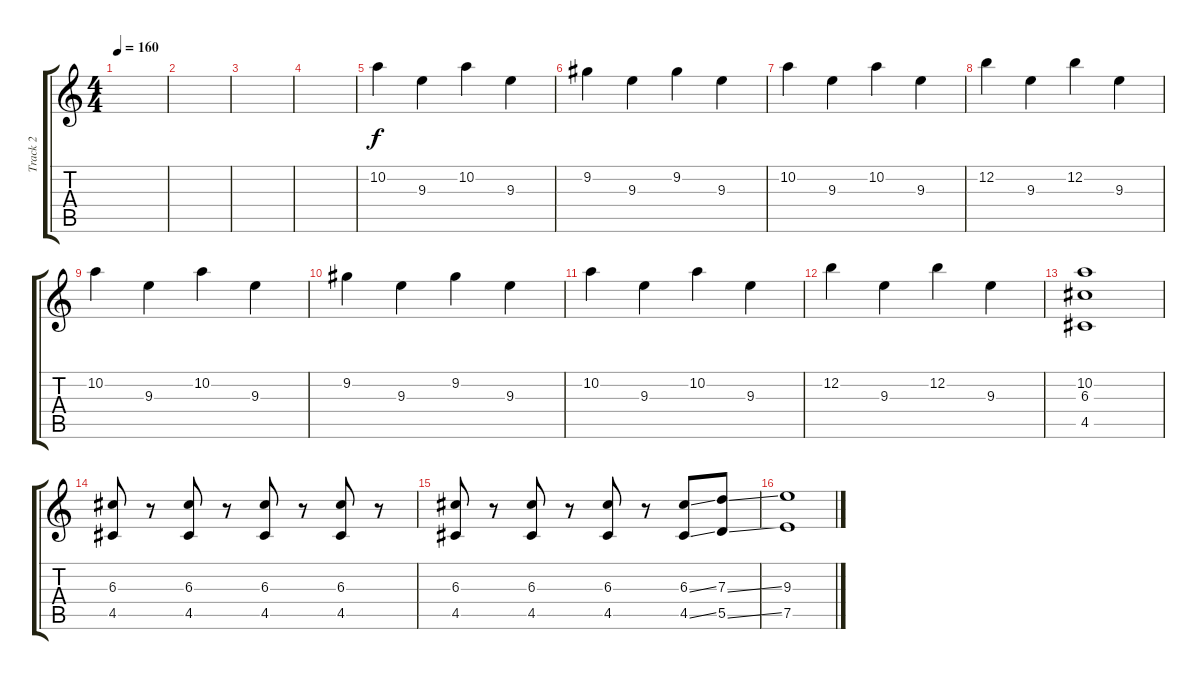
\track ("Track 2" "Track 2") {instrument distortionguitar}
\staff {score tabs}
\tuning (E4 B3 G3 D3 A2 E2) {hide}
\ts (4 4)
\tempo 160
\clef g2
\ks c
|
|
|
|
10.2.4 9.3.4 10.2.4 9.3.4 |
9.2.4 9.3.4 9.2.4 9.3.4 |
10.2.4 9.3.4 10.2.4 9.3.4 |
12.2.4 9.3.4 12.2.4 9.3.4 |
10.2.4 9.3.4 10.2.4 9.3.4 |
9.2.4 9.3.4 9.2.4 9.3.4 |
10.2.4 9.3.4 10.2.4 9.3.4 |
12.2.4 9.3.4 12.2.4 9.3.4 |
(10.2 6.3 4.5).1 |
(6.3 4.5).8 r.8 (6.3 4.5).8 r.8 (6.3 4.5).8 r.8 (6.3 4.5).8 r.8 |
(6.3 4.5).8 r.8 (6.3 4.5).8 r.8 (6.3 4.5).8 r.8 (6.3{ss} 4.5{ss}).8 (7.3{ss} 5.5{ss}).8 |
(9.3 7.5).1
